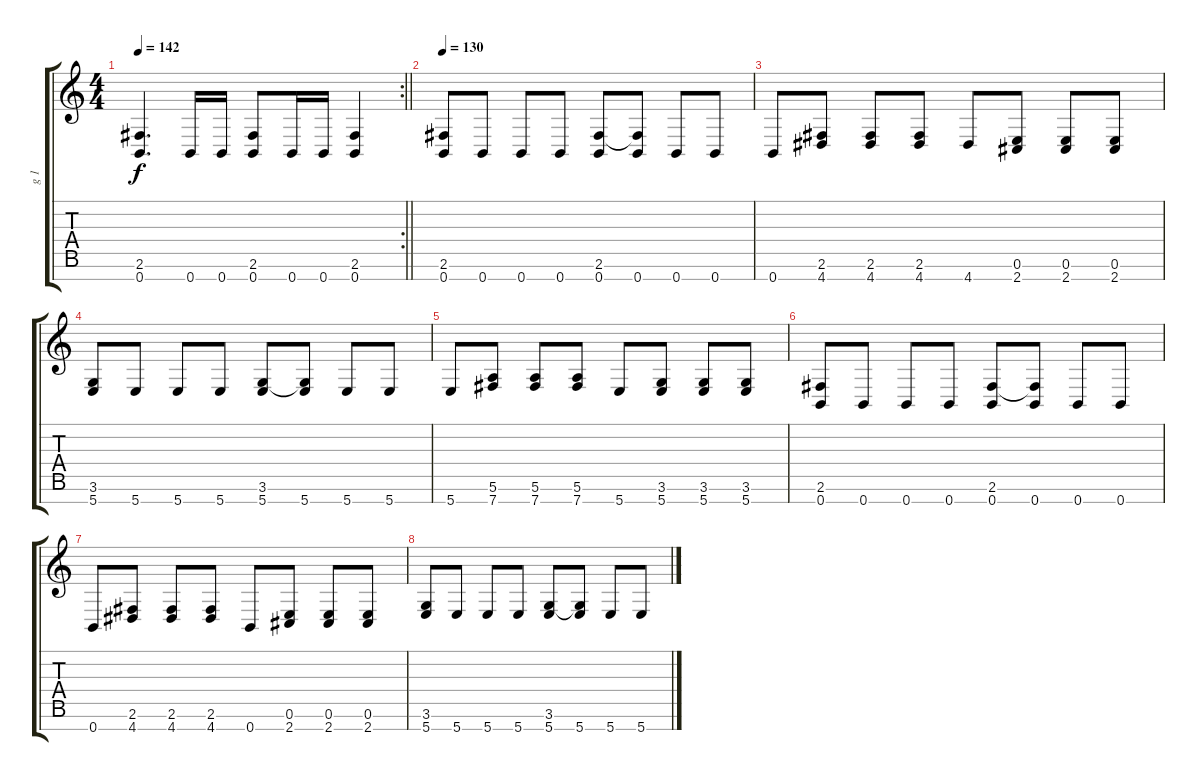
\track ("g 1" "g 1") {instrument distortionguitar}
\staff {score tabs}
\tuning (E4 B3 G3 D3 A2 E2 B1) {hide}
\rc 2
\ts (4 4)
\tempo 142
\clef g2
\barLineRight lightlight
\ks c
(2.6 0.7).4{d dy f} 0.7.16 0.7.16 (2.6 0.7).8 0.7.16 0.7.16 (2.6 0.7).4 |
\section ("" "")
\tempo 130
(2.6 0.7).8{balance 16} 0.7.8 0.7.8 0.7.8 (2.6 0.7).8 (2.6{t} 0.7).8 0.7.8 0.7.8 |
0.7.8 (2.6 4.7).8 (2.6 4.7).8 (2.6 4.7).8 4.7.8 (0.6 2.7).8 (0.6 2.7).8 (0.6 2.7).8 |
(3.6 5.7).8 5.7.8 5.7.8 5.7.8 (3.6 5.7).8 (3.6{t} 5.7).8 5.7.8 5.7.8 |
5.7.8 (5.6 7.7).8 (5.6 7.7).8 (5.6 7.7).8 5.7.8 (3.6 5.7).8 (3.6 5.7).8 (3.6 5.7).8 |
(2.6 0.7).8 0.7.8 0.7.8 0.7.8 (2.6 0.7).8 (2.6{t} 0.7).8 0.7.8 0.7.8 |
0.7.8 (2.6 4.7).8 (2.6 4.7).8 (2.6 4.7).8 0.7.8 (0.6 2.7).8 (0.6 2.7).8 (0.6 2.7).8 |
(3.6 5.7).8 5.7.8 5.7.8 5.7.8 (3.6 5.7).8 (3.6{t} 5.7).8 5.7.8 5.7.8
